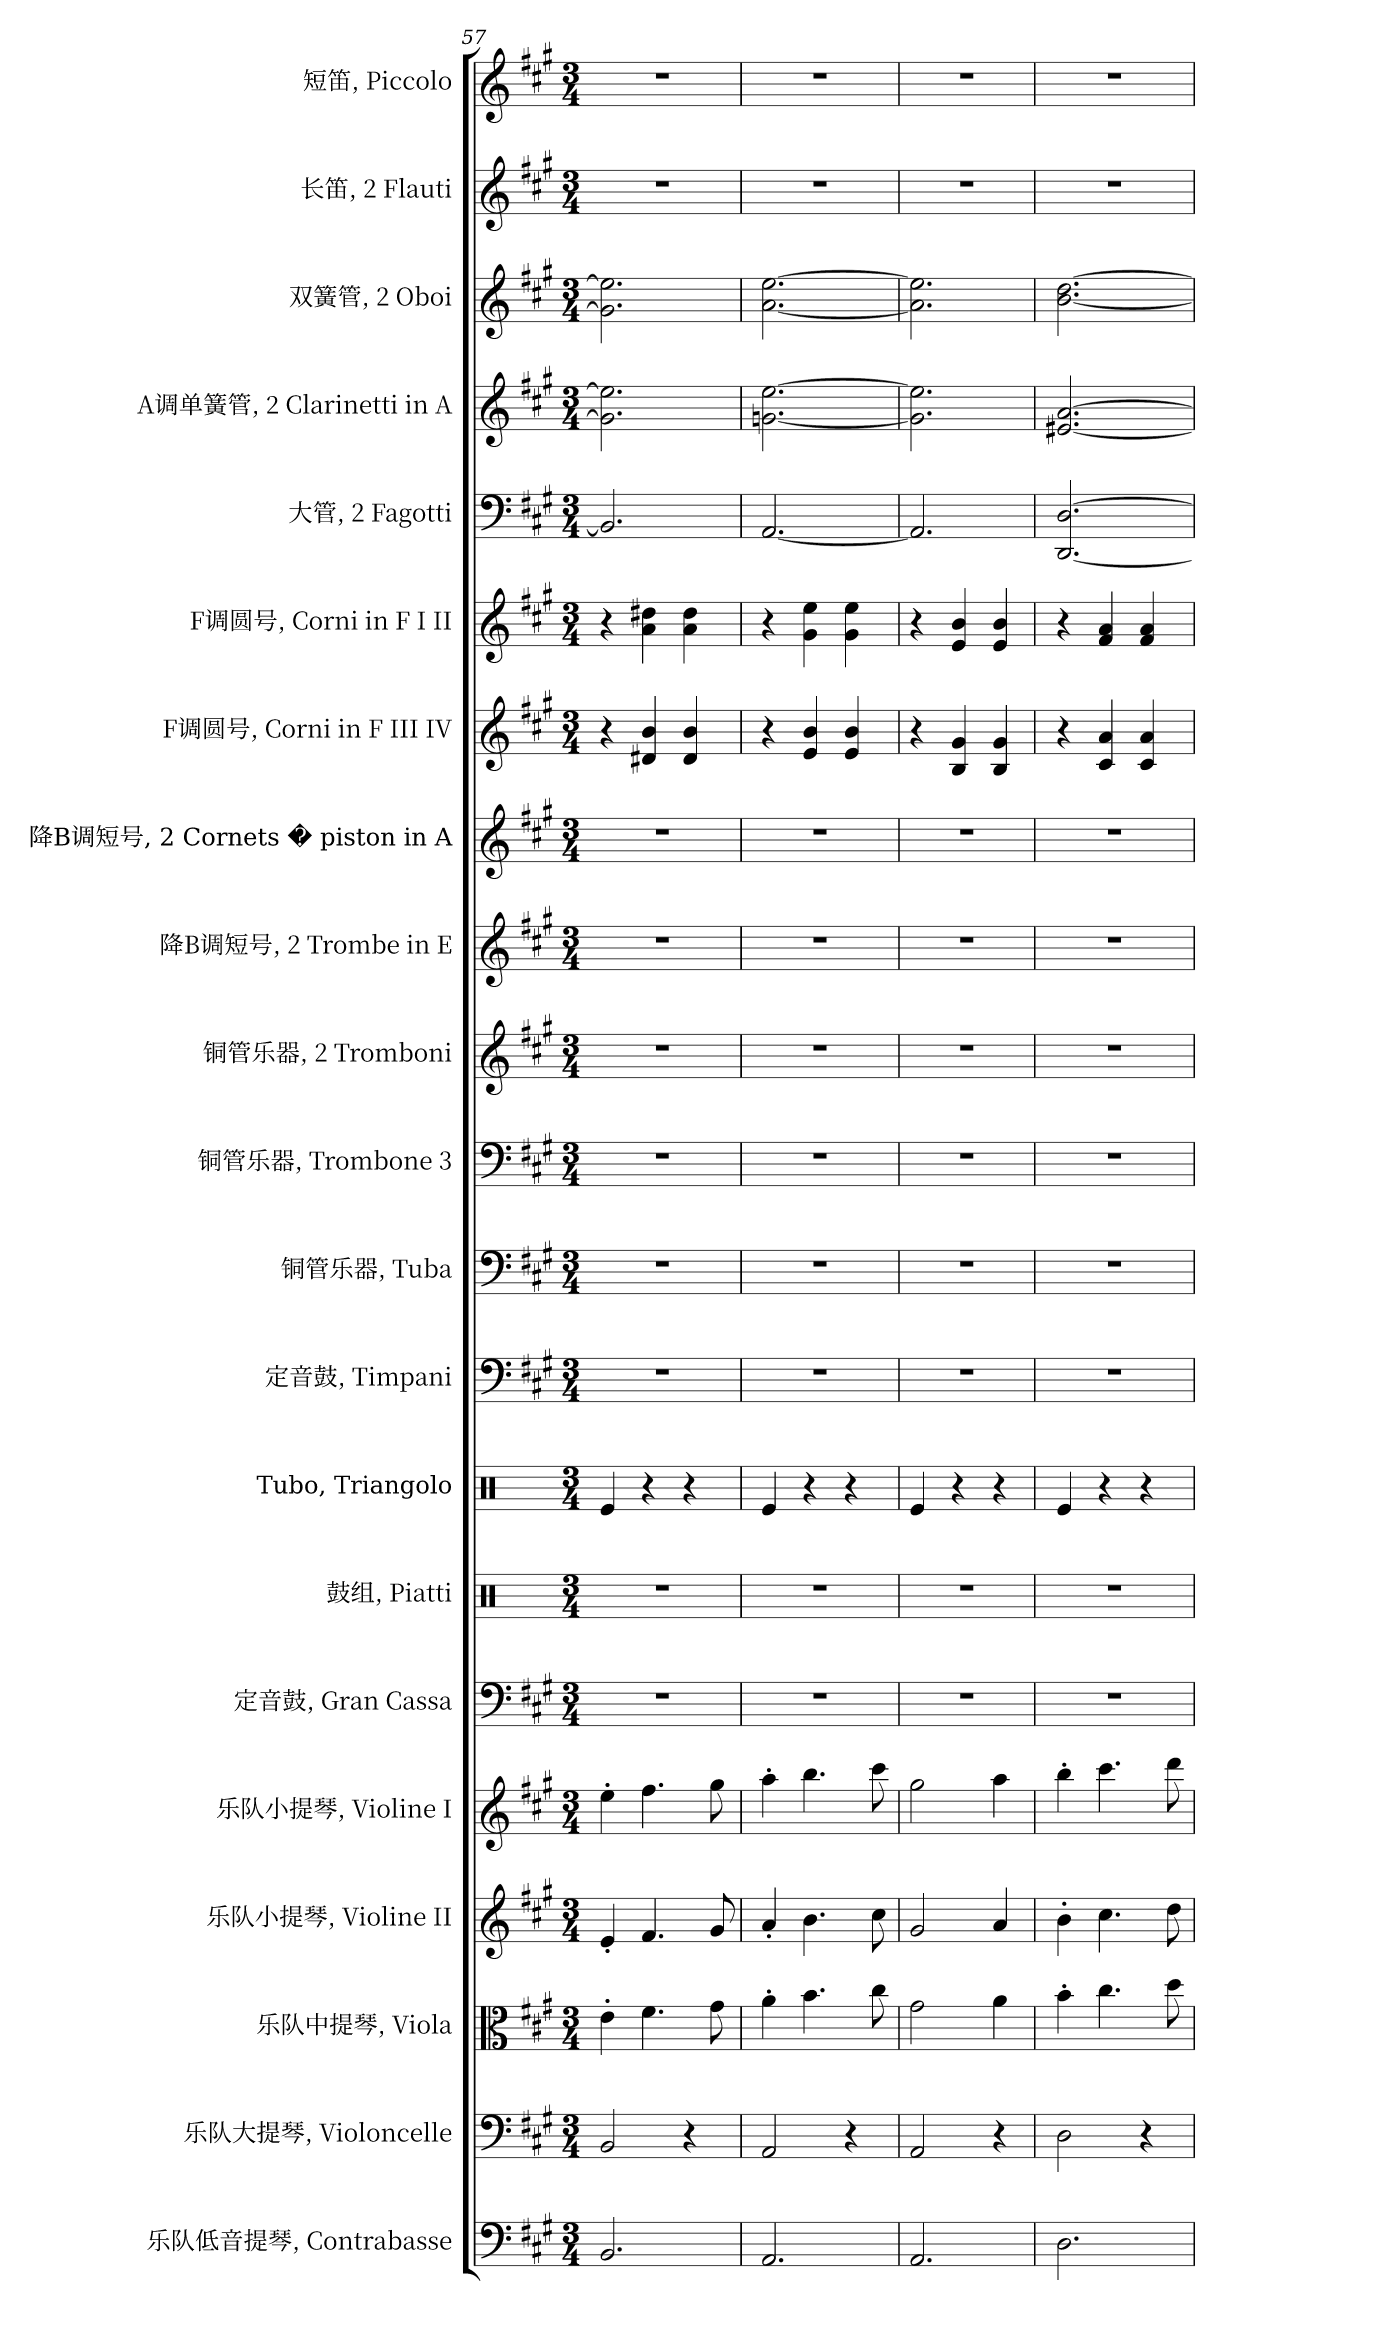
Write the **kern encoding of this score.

**kern	**kern	**kern	**kern	**kern	**kern	**kern	**kern	**kern	**kern	**kern	**kern	**kern	**kern	**kern	**kern	**kern	**kern	**kern	**kern	**kern
*part21	*part20	*part19	*part18	*part17	*part16	*part15	*part14	*part13	*part12	*part11	*part10	*part9	*part8	*part7	*part6	*part5	*part4	*part3	*part2	*part1
*staff21	*staff20	*staff19	*staff18	*staff17	*staff16	*staff15	*staff14	*staff13	*staff12	*staff11	*staff10	*staff9	*staff8	*staff7	*staff6	*staff5	*staff4	*staff3	*staff2	*staff1
*I"乐队低音提琴, Contrabasse	*I"乐队大提琴, Violoncelle	*I"乐队中提琴, Viola	*I"乐队小提琴, Violine II	*I"乐队小提琴, Violine I	*I"定音鼓, Gran Cassa	*I"鼓组, Piatti	*I"Tubo, Triangolo	*I"定音鼓, Timpani	*I"铜管乐器, Tuba	*I"铜管乐器, Trombone 3	*I"铜管乐器, 2 Tromboni	*I"降B调短号, 2 Trombe in E	*I"降B调短号, 2 Cornets � piston in A	*I"F调圆号, Corni in F III IV	*I"F调圆号, Corni in F I II	*I"大管, 2 Fagotti	*I"A调单簧管, 2 Clarinetti in A	*I"双簧管, 2 Oboi	*I"长笛, 2 Flauti	*I"短笛, Piccolo
*I'Cbs.	*	*	*	*	*	*	*I'Tu.	*I'Timp.	*	*	*	*	*I'B♭ Cnt.	*	*	*	*I'A Cl.	*I'Ob.	*I'Fl.	*I'Picc.
*clefF4	*clefF4	*clefC3	*clefG2	*clefG2	*clefF4	*clefX	*clefX	*clefF4	*clefF4	*clefF4	*clefG2	*clefG2	*clefG2	*clefG2	*clefG2	*clefF4	*clefG2	*clefG2	*clefG2	*clefG2
*ITrd7c12	*	*	*	*	*	*	*	*	*	*	*	*ITrd1c2	*ITrd1c2	*ITrd4c7	*ITrd4c7	*	*ITrd2c3	*	*	*ITrd-7c-12
*k[f#c#g#]	*k[f#c#g#]	*k[f#c#g#]	*k[f#c#g#]	*k[f#c#g#]	*k[f#c#g#]	*k[]	*k[]	*k[f#c#g#]	*k[f#c#g#]	*k[f#c#g#]	*k[f#c#g#]	*k[f#]	*k[f#]	*k[f#c#]	*k[f#c#]	*k[f#c#g#]	*k[f#c#g#d#a#e#]	*k[f#c#g#]	*k[f#c#g#]	*k[f#c#g#]
*M3/4	*M3/4	*M3/4	*M3/4	*M3/4	*M3/4	*M3/4	*M3/4	*M3/4	*M3/4	*M3/4	*M3/4	*M3/4	*M3/4	*M3/4	*M3/4	*M3/4	*M3/4	*M3/4	*M3/4	*M3/4
*MM200	*MM200	*MM200	*MM200	*MM200	*MM200	*MM200	*MM200	*MM200	*MM200	*MM200	*MM200	*MM200	*MM200	*MM200	*MM200	*MM200	*MM200	*MM200	*MM200	*MM200
=57	=57	=57	=57	=57	=57	=57	=57	=57	=57	=57	=57	=57	=57	=57	=57	=57	=57	=57	=57	=57
2.BBB/	2BB/	4e'\	4e'/	4ee'\	2.r	2.r	4Re/	2.r	2.r	2.r	2.r	2.r	2.r	4r	4r	2.BB/]	2.e\] 2.cc##\]	2.g#\] 2.ee\]	2.r	2.r
.	.	4.f#\	4.f#/	4.ff#\	.	.	4r	.	.	.	.	.	.	4G#X/ 4e/	4d\ 4g#X\	.	.	.	.	.
.	4r	.	.	.	.	.	4r	.	.	.	.	.	.	4G#/ 4e/	4d\ 4g#\	.	.	.	.	.
.	.	8g#\	8g#/	8gg#\	.	.	.	.	.	.	.	.	.	.	.	.	.	.	.	.
=58	=58	=58	=58	=58	=58	=58	=58	=58	=58	=58	=58	=58	=58	=58	=58	=58	=58	=58	=58	=58
*	*	*	*	*	*	*	*	*	*	*	*	*	*	*	*	*	*	*	*	*MM200
2.AAA/	2AA/	4a'\	4a'/	4aa'\	2.r	2.r	4Re/	2.r	2.r	2.r	2.r	2.r	2.r	4r	4r	[2.AA/	[2.en\ [2.cc#\	[2.a\ [2.ee\	2.r	2.r
.	.	4.b\	4.b\	4.bb\	.	.	4r	.	.	.	.	.	.	4A/ 4e/	4c#\ 4a\	.	.	.	.	.
.	4r	.	.	.	.	.	4r	.	.	.	.	.	.	4A/ 4e/	4c#\ 4a\	.	.	.	.	.
.	.	8cc#\	8cc#\	8ccc#\	.	.	.	.	.	.	.	.	.	.	.	.	.	.	.	.
=59	=59	=59	=59	=59	=59	=59	=59	=59	=59	=59	=59	=59	=59	=59	=59	=59	=59	=59	=59	=59
*	*	*	*	*	*	*	*	*	*	*	*	*	*	*	*	*	*	*	*	*MM200
2.AAA/	2AA/	2g#\	2g#/	2gg#\	2.r	2.r	4Re/	2.r	2.r	2.r	2.r	2.r	2.r	4r	4r	2.AA/]	2.e\] 2.cc#\]	2.a\] 2.ee\]	2.r	2.r
.	.	.	.	.	.	.	4r	.	.	.	.	.	.	4E/ 4c#/	4A/ 4e/	.	.	.	.	.
.	4r	4a\	4a/	4aa\	.	.	4r	.	.	.	.	.	.	4E/ 4c#/	4A/ 4e/	.	.	.	.	.
=60	=60	=60	=60	=60	=60	=60	=60	=60	=60	=60	=60	=60	=60	=60	=60	=60	=60	=60	=60	=60
*	*	*	*	*	*	*	*	*	*	*	*	*	*	*	*	*	*	*	*	*MM200
2.DD\	2D\	4b'\	4b'\	4bb'\	2.r	2.r	4Re/	2.r	2.r	2.r	2.r	2.r	2.r	4r	4r	[2.DD/ [2.D/	[2.c##X/ [2.f#/	[2.b\ [2.dd\	2.r	2.r
.	.	4.cc#\	4.cc#\	4.ccc#\	.	.	4r	.	.	.	.	.	.	4F#/ 4d/	4B/ 4d/	.	.	.	.	.
.	4r	.	.	.	.	.	4r	.	.	.	.	.	.	4F#/ 4d/	4B/ 4d/	.	.	.	.	.
.	.	8dd\	8dd\	8ddd\	.	.	.	.	.	.	.	.	.	.	.	.	.	.	.	.
=	=	=	=	=	=	=	=	=	=	=	=	=	=	=	=	=	=	=	=	=
*-	*-	*-	*-	*-	*-	*-	*-	*-	*-	*-	*-	*-	*-	*-	*-	*-	*-	*-	*-	*-
